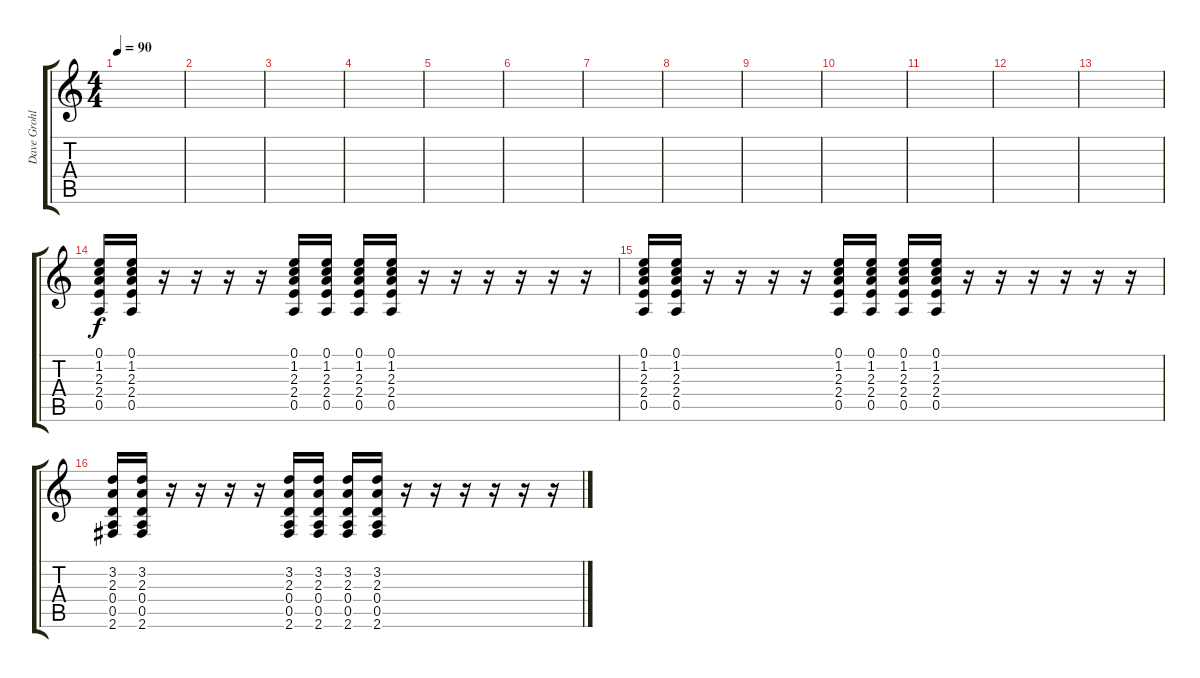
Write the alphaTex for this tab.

\track ("Dave Grohl - Rhythm Guitar" "Dave Grohl") {instrument overdrivenguitar}
\staff {score tabs}
\tuning (E4 B3 G3 D3 A2 E2) {hide}
\ts (4 4)
\tempo 90
\clef g2
\ks c
|
|
|
|
|
|
|
|
|
|
|
|
|
(0.1 1.2 2.3 2.4 0.5).16 (0.1 1.2 2.3 2.4 0.5).16 r.16 r.16 r.16 r.16 (0.1 1.2 2.3 2.4 0.5).16 (0.1 1.2 2.3 2.4 0.5).16 (0.1 1.2 2.3 2.4 0.5).16 (0.1 1.2 2.3 2.4 0.5).16 r.16 r.16 r.16 r.16 r.16 r.16 |
(0.1 1.2 2.3 2.4 0.5).16 (0.1 1.2 2.3 2.4 0.5).16 r.16 r.16 r.16 r.16 (0.1 1.2 2.3 2.4 0.5).16 (0.1 1.2 2.3 2.4 0.5).16 (0.1 1.2 2.3 2.4 0.5).16 (0.1 1.2 2.3 2.4 0.5).16 r.16 r.16 r.16 r.16 r.16 r.16 |
(3.2 2.3 0.4 0.5 2.6).16 (3.2 2.3 0.4 0.5 2.6).16 r.16 r.16 r.16 r.16 (3.2 2.3 0.4 0.5 2.6).16 (3.2 2.3 0.4 0.5 2.6).16 (3.2 2.3 0.4 0.5 2.6).16 (3.2 2.3 0.4 0.5 2.6).16 r.16 r.16 r.16 r.16 r.16 r.16
